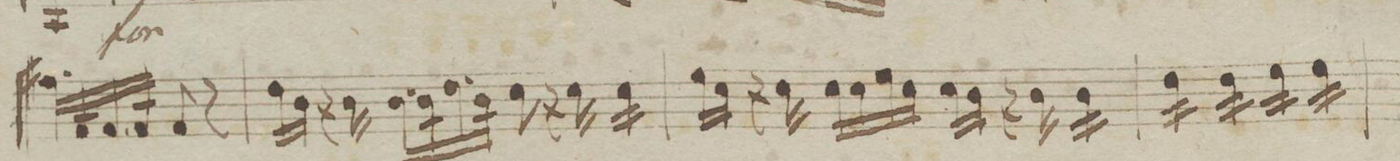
**kern	**dynam
*I"Violin 2do	*
*clefG2	*
*k[b-e-a-]	*
*met(c)	*
*M4/4	*
16.ff#X\LL	.
32f/K	.
16.f/	.
32f/JJk	.
8f/	.
8r	.
=32	=32
16dd\LL	.
16b-\JJ	.
16r	.
16b-\	.
16.b-\LL	.
32b-\K	.
16.dd\	.
32b-\JJk	.
8cc\	.
16r	.
16cc\	.
*tremolo	*
16cc\LL	.
16cc\	.
16cc\	.
16cc\JJ	.
=33	=33
16ee-\LL	.
16cc\JJ	.
16r	.
16cc\	.
16cc\LL	.
16cc\	.
16ee-\	.
16cc\JJ	.
16cc\LL	.
16b-\JJ	.
16r	.
16b-\	.
16b-\LL	.
16b-\	.
16b-\	.
16b-\JJ	.
=34	=34
16dd\LL	.
16dd\	.
16dd\	.
16dd\JJ	.
16dd\LL	.
16dd\	.
16dd\	.
16dd\JJ	.
16ee-\LL	.
16ee-\	.
16ee-\	.
16ee-\JJ	.
16ee-\LL	.
16ee-\	.
16ee-\	.
16ee-\JJ	.
=35	=35
*-	*-
